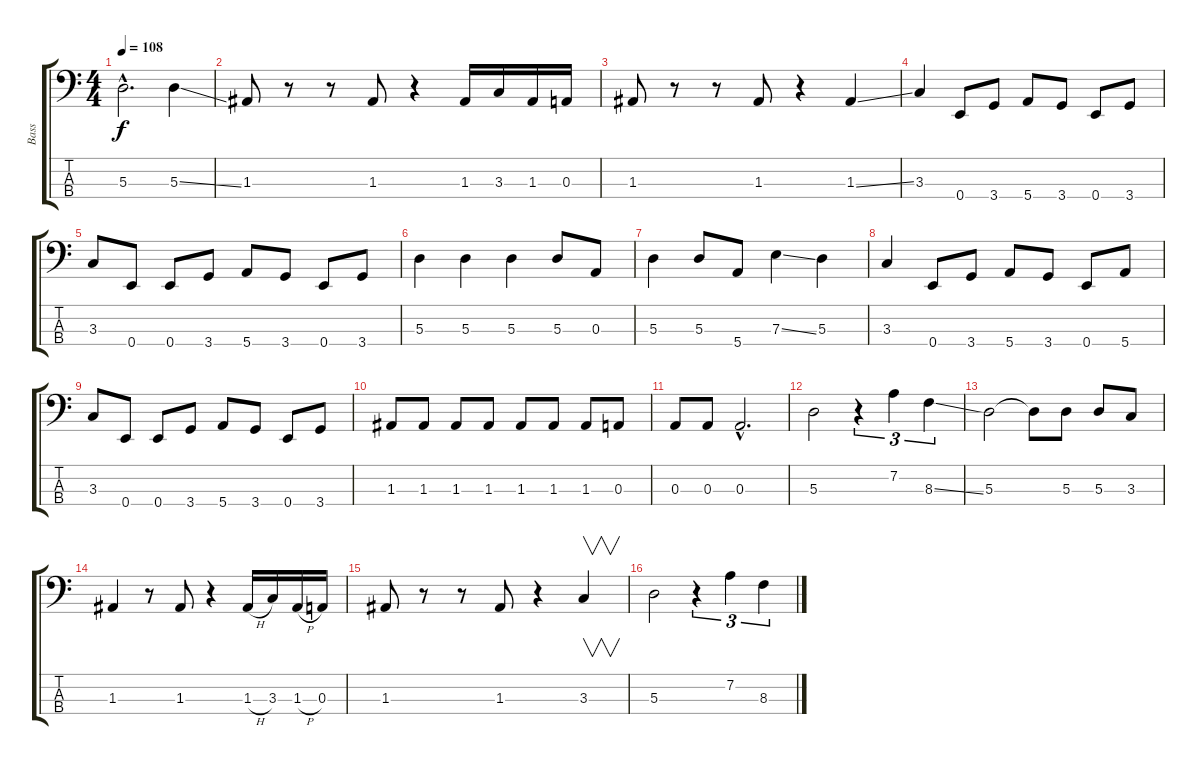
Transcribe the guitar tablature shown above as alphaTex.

\track ("Bass" "Bass") {instrument electricbassfinger}
\staff {score tabs}
\tuning (G2 D2 A1 E1) {hide}
\ts (4 4)
\tempo 108
\clef f4
\ks c
5.3{hac}.2{d dy f} 5.3{ss}.4 |
1.3.8 r.8 r.8 1.3.8 r.4 1.3.16 3.3.16 1.3.16 0.3.16 |
1.3.8 r.8 r.8 1.3.8 r.4 1.3{ss}.4 |
3.3.4 0.4.8 3.4.8 5.4.8 3.4.8 0.4.8 3.4.8 |
3.3.8 0.4.8 0.4.8 3.4.8 5.4.8 3.4.8 0.4.8 3.4.8 |
5.3.4 5.3.4 5.3.4 5.3.8 0.3.8 |
5.3.4 5.3.8 5.4.8 7.3{ss}.4 5.3.4 |
3.3.4 0.4.8 3.4.8 5.4.8 3.4.8 0.4.8 5.4.8 |
3.3.8 0.4.8 0.4.8 3.4.8 5.4.8 3.4.8 0.4.8 3.4.8 |
1.3.8 1.3.8 1.3.8 1.3.8 1.3.8 1.3.8 1.3.8 0.3.8 |
0.3.8 0.3.8 0.3{hac}.2{d} |
5.3.2 r.4{tu (3 2)} 7.2.4{tu (3 2)} 8.3{ss}.4{tu (3 2)} |
5.3.2 5.3{t}.8 5.3.8 5.3.8 3.3.8 |
1.3.4 r.8 1.3.8 r.4 1.3{h}.16 3.3.16 1.3{h}.16 0.3.16 |
1.3.8 r.8 r.8 1.3.8 r.4 3.3.4{v} |
5.3.2 r.4{tu (3 2)} 7.2.4{tu (3 2)} 8.3{ss}.4{tu (3 2)}
